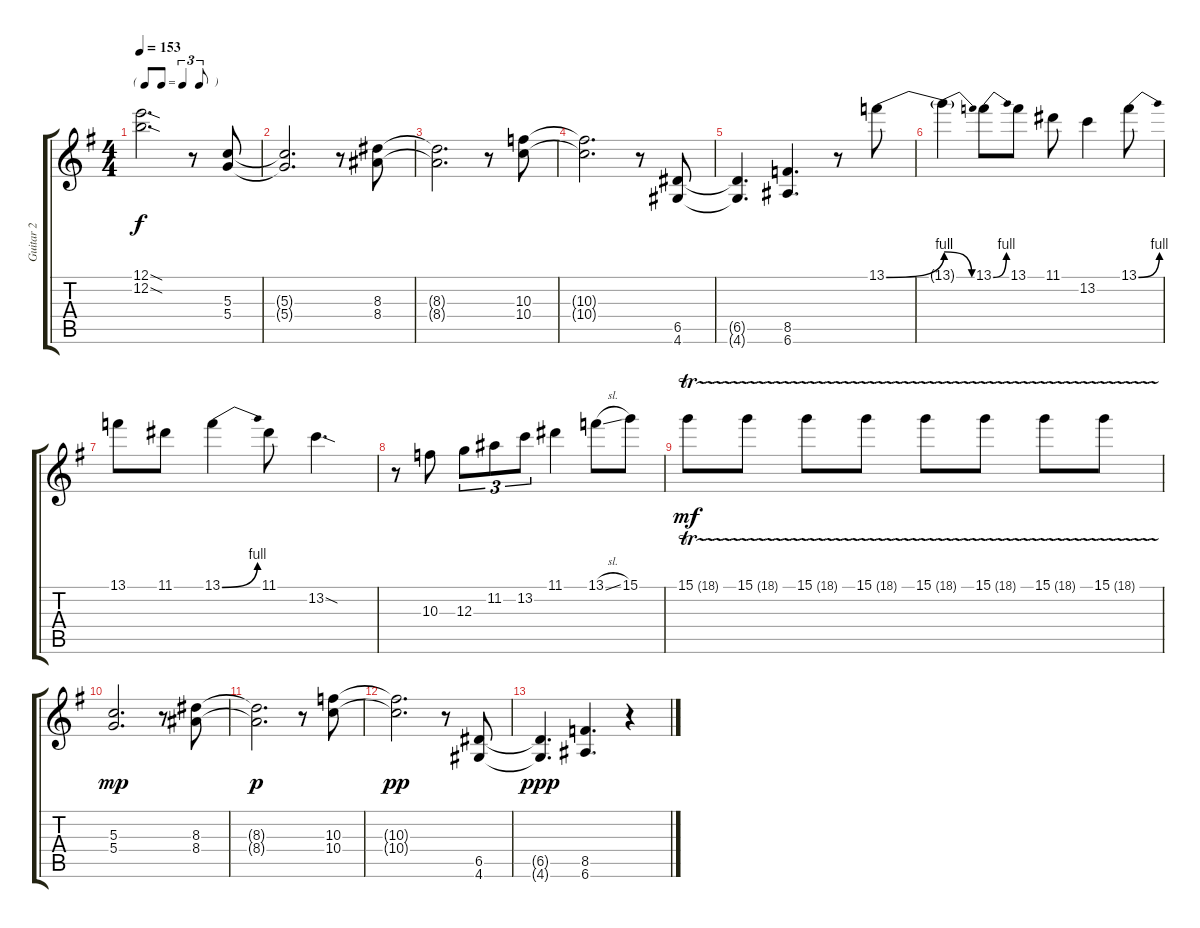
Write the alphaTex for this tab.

\track ("Guitar 2" "Guitar 2") {instrument overdrivenguitar}
\staff {score tabs}
\tuning (E4 B3 G3 D3 A2 E2) {hide}
\ts (4 4)
\tf triplet8th
\tempo 153
\clef g2
\ks g
(12.1{sod} 12.2{sod}).2{d dy f} r.8 (5.3 5.4).8 |
(5.3{t} 5.4{t}).2{d} r.8 (8.3 8.4).8 |
(8.3{t} 8.4{t}).2{d} r.8 (10.3 10.4).8 |
(10.3{t} 10.4{t}).2{d} r.8 (6.5 4.6).8 |
(6.5{t} 4.6{t}).4{d} (8.5 6.6).4{d} r.8 13.1{be (bend 0 0 60 4)}.8 |
13.1{be (release 0 4 60 0) t}.4 13.1{be (bend 0 0 60 4)}.8 13.1.8 11.1.8 13.2.4 13.1{be (bend 0 0 60 4)}.8 |
13.1.8 11.1.8 13.1{be (bend 0 0 60 4)}.4 11.1.8 13.2{sod}.4{d} |
r.8 10.3.8 12.3.8{tu (3 2)} 11.2.8{tu (3 2)} 13.2.8{tu (3 2)} 11.1.4 13.1{sl}.8 15.1.8 |
15.1{tr (18 16)}.8{dy mf} 15.1{tr (18 16)}.8 15.1{tr (18 16)}.8 15.1{tr (18 16)}.8 15.1{tr (18 16)}.8 15.1{tr (18 16)}.8 15.1{tr (18 16)}.8 15.1{tr (18 16)}.8 |
(5.3 5.4).2{d dy mp} r.8 (8.3 8.4).8 |
(8.3{t} 8.4{t}).2{d dy p} r.8 (10.3 10.4).8 |
(10.3{t} 10.4{t}).2{d dy pp} r.8 (6.5 4.6).8 |
(6.5{t} 4.6{t}).4{d dy ppp} (8.5 6.6).4{d} r.4
